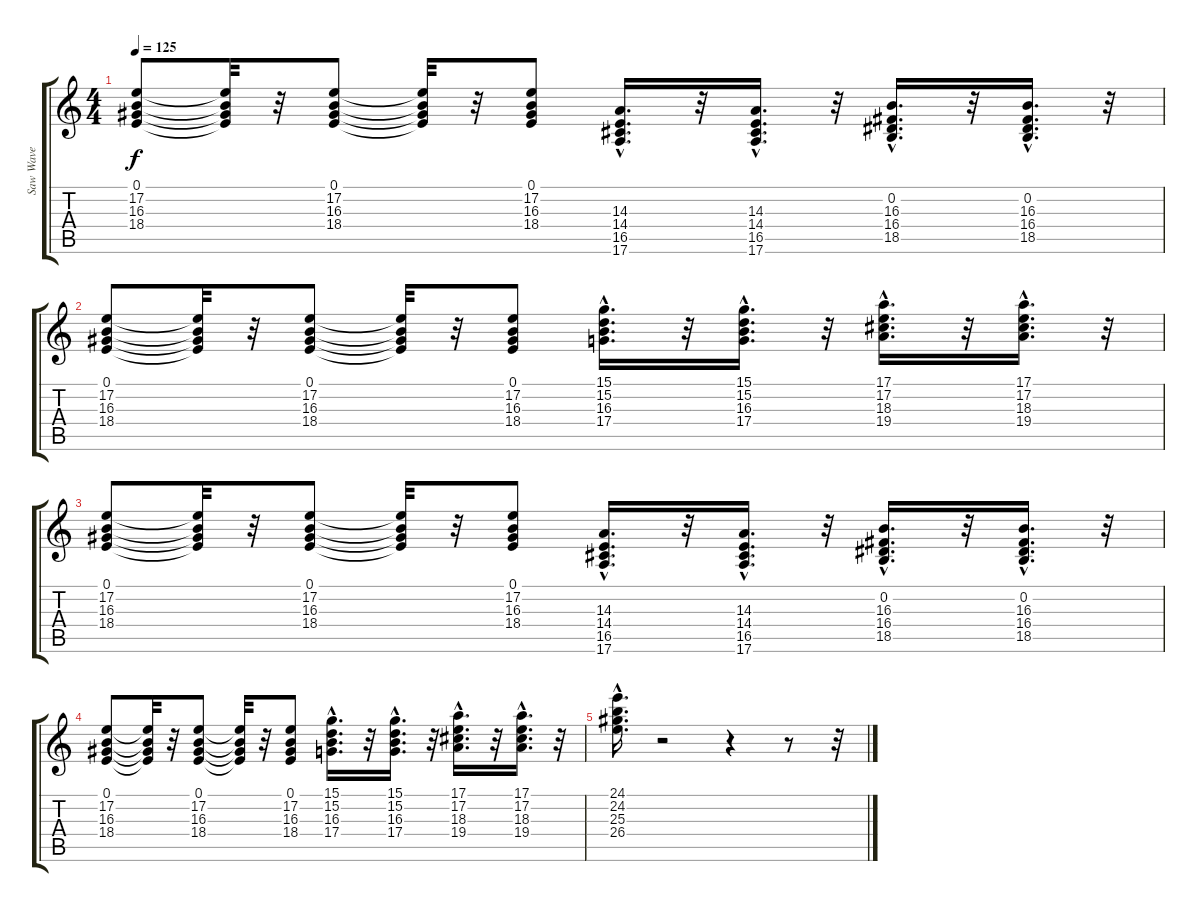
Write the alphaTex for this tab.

\track ("Saw Wave" "Saw Wave") {instrument lead2sawtooth}
\staff {score tabs}
\tuning (E4 B3 G3 D3 A2 E2) {hide}
\ts (4 4)
\tempo 125
\clef g2
\ks c
(0.1 17.2 16.3 18.4).8{dy f} (0.1{t} 17.2{t} 16.3{t} 18.4{t}).32 r.32 (0.1 17.2 16.3 18.4).8 (0.1{t} 17.2{t} 16.3{t} 18.4{t}).32 r.32 (0.1 17.2 16.3 18.4).8 (14.3{hac} 14.4{hac} 16.5{hac} 17.6{hac}).16{d} r.32 (14.3{hac} 14.4{hac} 16.5{hac} 17.6{hac}).16{d} r.32 (0.2{hac} 16.3{hac} 16.4{hac} 18.5{hac}).16{d} r.32 (0.2{hac} 16.3{hac} 16.4{hac} 18.5{hac}).16{d} r.32 |
(0.1 17.2 16.3 18.4).8 (0.1{t} 17.2{t} 16.3{t} 18.4{t}).32 r.32 (0.1 17.2 16.3 18.4).8 (0.1{t} 17.2{t} 16.3{t} 18.4{t}).32 r.32 (0.1 17.2 16.3 18.4).8 (15.1{hac} 15.2{hac} 16.3{hac} 17.4{hac}).16{d} r.32 (15.1{hac} 15.2{hac} 16.3{hac} 17.4{hac}).16{d} r.32 (17.1{hac} 17.2{hac} 18.3{hac} 19.4{hac}).16{d} r.32 (17.1{hac} 17.2{hac} 18.3{hac} 19.4{hac}).16{d} r.32 |
(0.1 17.2 16.3 18.4).8 (0.1{t} 17.2{t} 16.3{t} 18.4{t}).32 r.32 (0.1 17.2 16.3 18.4).8 (0.1{t} 17.2{t} 16.3{t} 18.4{t}).32 r.32 (0.1 17.2 16.3 18.4).8 (14.3{hac} 14.4{hac} 16.5{hac} 17.6{hac}).16{d} r.32 (14.3{hac} 14.4{hac} 16.5{hac} 17.6{hac}).16{d} r.32 (0.2{hac} 16.3{hac} 16.4{hac} 18.5{hac}).16{d} r.32 (0.2{hac} 16.3{hac} 16.4{hac} 18.5{hac}).16{d} r.32 |
(0.1 17.2 16.3 18.4).8 (0.1{t} 17.2{t} 16.3{t} 18.4{t}).32 r.32 (0.1 17.2 16.3 18.4).8 (0.1{t} 17.2{t} 16.3{t} 18.4{t}).32 r.32 (0.1 17.2 16.3 18.4).8 (15.1{hac} 15.2{hac} 16.3{hac} 17.4{hac}).16{d} r.32 (15.1{hac} 15.2{hac} 16.3{hac} 17.4{hac}).16{d} r.32 (17.1{hac} 17.2{hac} 18.3{hac} 19.4{hac}).16{d} r.32 (17.1{hac} 17.2{hac} 18.3{hac} 19.4{hac}).16{d} r.32 |
(24.1{hac} 24.2{hac} 25.3{hac} 26.4{hac}).16{d} r.2 r.4 r.8 r.32
